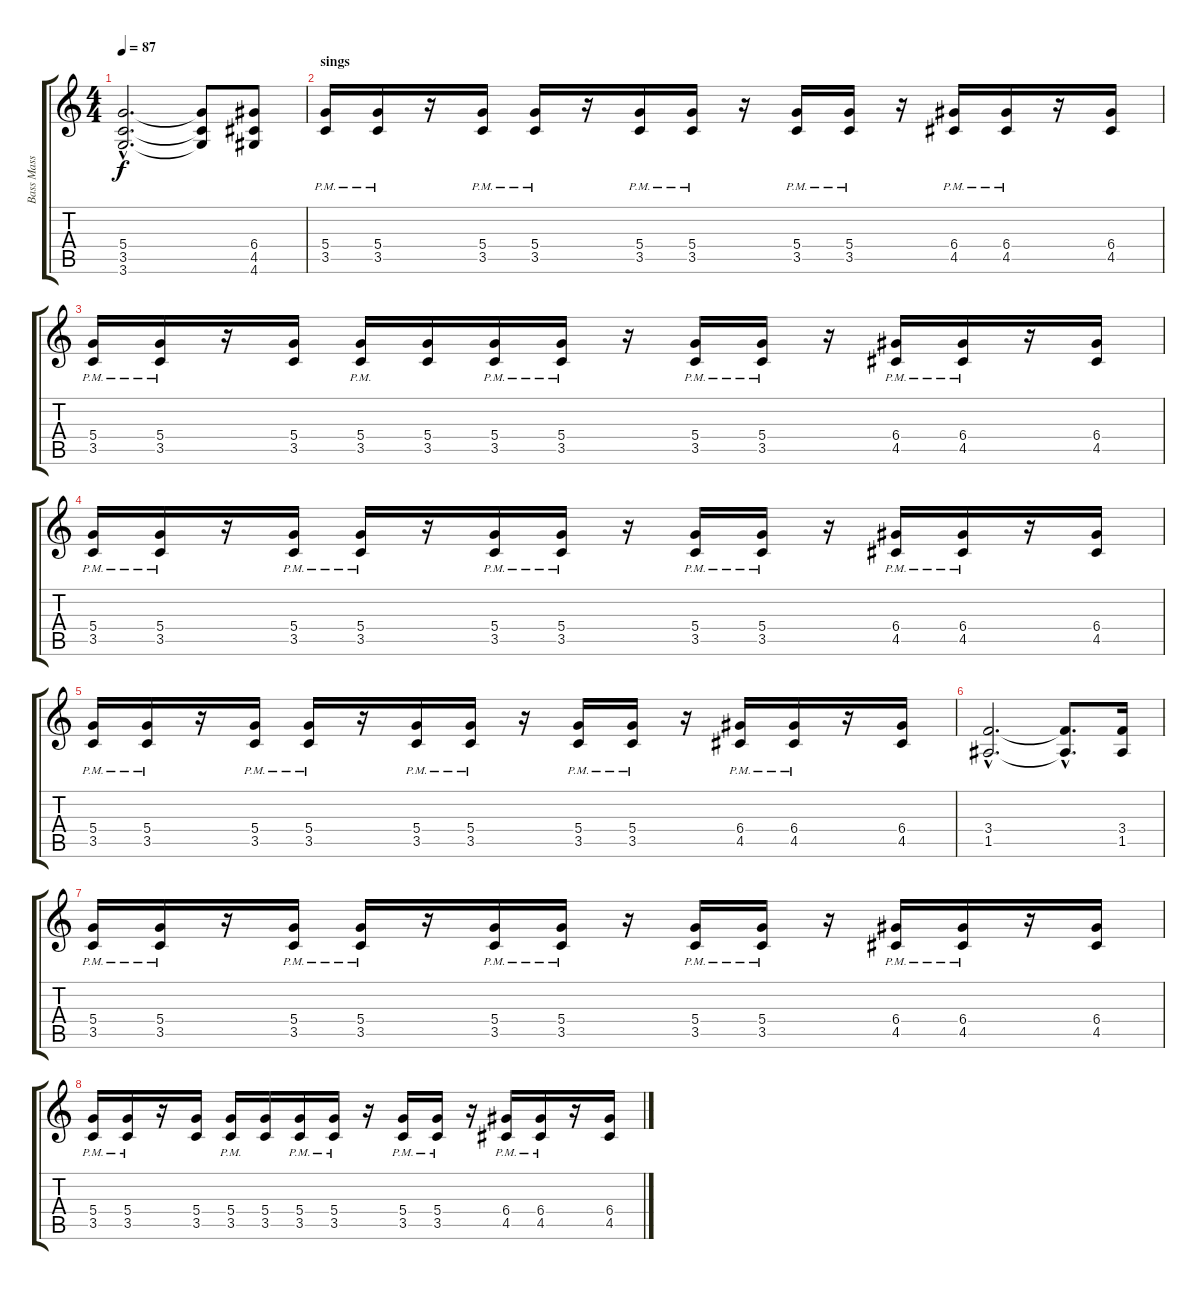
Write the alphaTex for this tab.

\track ("Bass Mass" "Bass Mass") {instrument distortionguitar}
\staff {score tabs}
\tuning (E4 B3 G3 D3 A2 E2) {hide}
\ts (4 4)
\tempo 87
\clef g2
\ks c
(5.4{hac} 3.5{hac} 3.6{hac}).2{d dy f} (5.4{t} 3.5{t} 3.6{t}).8 (6.4 4.5 4.6).8 |
\section ("" "sings")
(5.4{pm} 3.5{pm}).16 (5.4{pm} 3.5{pm}).16 r.16 (5.4{pm} 3.5{pm}).16 (5.4{pm} 3.5{pm}).16 r.16 (5.4{pm} 3.5{pm}).16 (5.4{pm} 3.5{pm}).16 r.16 (5.4{pm} 3.5{pm}).16 (5.4{pm} 3.5{pm}).16 r.16 (6.4{pm} 4.5{pm}).16 (6.4{pm} 4.5{pm}).16 r.16 (6.4 4.5).16 |
(5.4{pm} 3.5{pm}).16 (5.4{pm} 3.5{pm}).16 r.16 (5.4 3.5).16 (5.4{pm} 3.5{pm}).16 (5.4 3.5).16 (5.4{pm} 3.5{pm}).16 (5.4{pm} 3.5{pm}).16 r.16 (5.4{pm} 3.5{pm}).16 (5.4{pm} 3.5{pm}).16 r.16 (6.4{pm} 4.5{pm}).16 (6.4{pm} 4.5{pm}).16 r.16 (6.4 4.5).16 |
(5.4{pm} 3.5{pm}).16 (5.4{pm} 3.5{pm}).16 r.16 (5.4{pm} 3.5{pm}).16 (5.4{pm} 3.5{pm}).16 r.16 (5.4{pm} 3.5{pm}).16 (5.4{pm} 3.5{pm}).16 r.16 (5.4{pm} 3.5{pm}).16 (5.4{pm} 3.5{pm}).16 r.16 (6.4{pm} 4.5{pm}).16 (6.4{pm} 4.5{pm}).16 r.16 (6.4 4.5).16 |
(5.4{pm} 3.5{pm}).16 (5.4{pm} 3.5{pm}).16 r.16 (5.4{pm} 3.5{pm}).16 (5.4{pm} 3.5{pm}).16 r.16 (5.4{pm} 3.5{pm}).16 (5.4{pm} 3.5{pm}).16 r.16 (5.4{pm} 3.5{pm}).16 (5.4{pm} 3.5{pm}).16 r.16 (6.4{pm} 4.5{pm}).16 (6.4{pm} 4.5{pm}).16 r.16 (6.4 4.5).16 |
(3.4{hac} 1.5{hac}).2{d} (3.4{hac t} 1.5{hac t}).8{d} (3.4 1.5).16 |
(5.4{pm} 3.5{pm}).16 (5.4{pm} 3.5{pm}).16 r.16 (5.4{pm} 3.5{pm}).16 (5.4{pm} 3.5{pm}).16 r.16 (5.4{pm} 3.5{pm}).16 (5.4{pm} 3.5{pm}).16 r.16 (5.4{pm} 3.5{pm}).16 (5.4{pm} 3.5{pm}).16 r.16 (6.4{pm} 4.5{pm}).16 (6.4{pm} 4.5{pm}).16 r.16 (6.4 4.5).16 |
(5.4{pm} 3.5{pm}).16 (5.4{pm} 3.5{pm}).16 r.16 (5.4 3.5).16 (5.4{pm} 3.5{pm}).16 (5.4 3.5).16 (5.4{pm} 3.5{pm}).16 (5.4{pm} 3.5{pm}).16 r.16 (5.4{pm} 3.5{pm}).16 (5.4{pm} 3.5{pm}).16 r.16 (6.4{pm} 4.5{pm}).16 (6.4{pm} 4.5{pm}).16 r.16 (6.4 4.5).16
